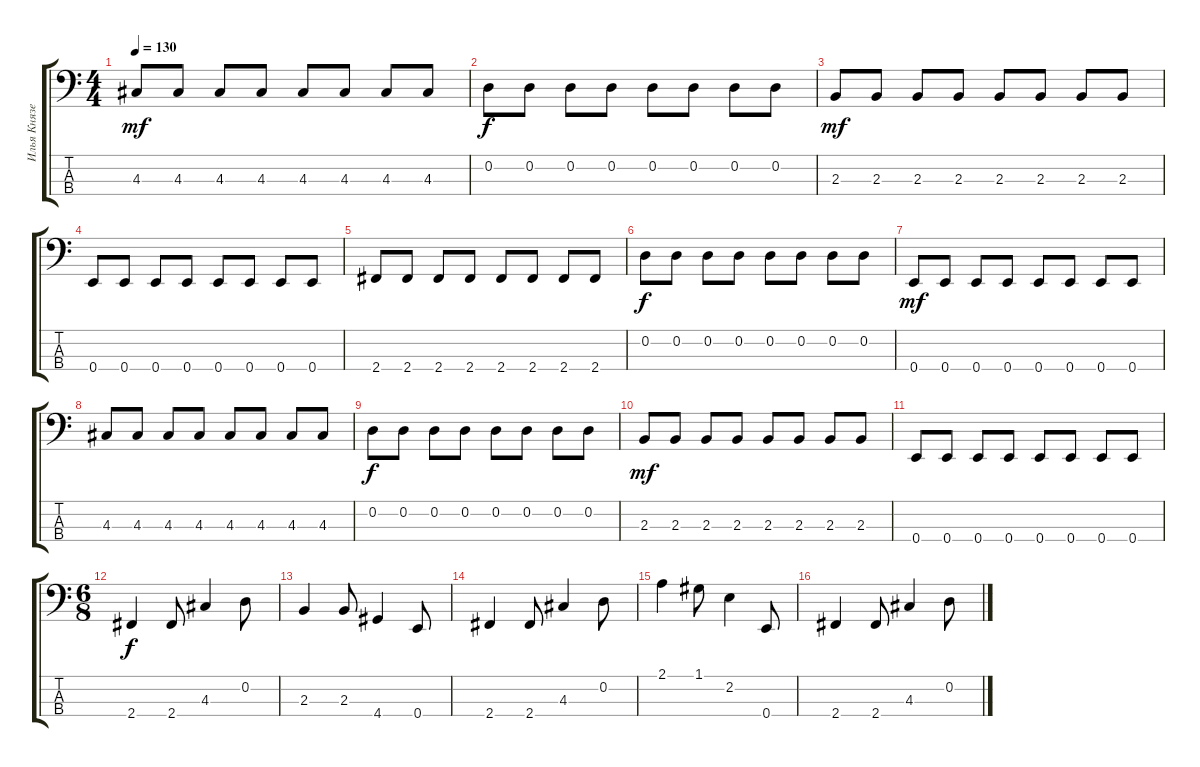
\track ("Илья Князев" "Илья Князе") {instrument electricbassfinger}
\staff {score tabs}
\tuning (G2 D2 A1 E1) {hide}
\ts (4 4)
\tempo 130
\clef f4
\ks c
4.3.8{dy mf} 4.3.8 4.3.8 4.3.8 4.3.8 4.3.8 4.3.8 4.3.8 |
0.2.8{dy f} 0.2.8 0.2.8 0.2.8 0.2.8 0.2.8 0.2.8 0.2.8 |
2.3.8{dy mf} 2.3.8 2.3.8 2.3.8 2.3.8 2.3.8 2.3.8 2.3.8 |
0.4.8 0.4.8 0.4.8 0.4.8 0.4.8 0.4.8 0.4.8 0.4.8 |
2.4.8 2.4.8 2.4.8 2.4.8 2.4.8 2.4.8 2.4.8 2.4.8 |
0.2.8{dy f} 0.2.8 0.2.8 0.2.8 0.2.8 0.2.8 0.2.8 0.2.8 |
0.4.8{dy mf} 0.4.8 0.4.8 0.4.8 0.4.8 0.4.8 0.4.8 0.4.8 |
4.3.8 4.3.8 4.3.8 4.3.8 4.3.8 4.3.8 4.3.8 4.3.8 |
0.2.8{dy f} 0.2.8 0.2.8 0.2.8 0.2.8 0.2.8 0.2.8 0.2.8 |
2.3.8{dy mf} 2.3.8 2.3.8 2.3.8 2.3.8 2.3.8 2.3.8 2.3.8 |
0.4.8 0.4.8 0.4.8 0.4.8 0.4.8 0.4.8 0.4.8 0.4.8 |
\ts (6 8)
2.4.4{dy f} 2.4.8 4.3.4 0.2.8 |
2.3.4 2.3.8 4.4.4 0.4.8 |
2.4.4 2.4.8 4.3.4 0.2.8 |
2.1.4 1.1.8 2.2.4 0.4.8 |
2.4.4 2.4.8 4.3.4 0.2.8
